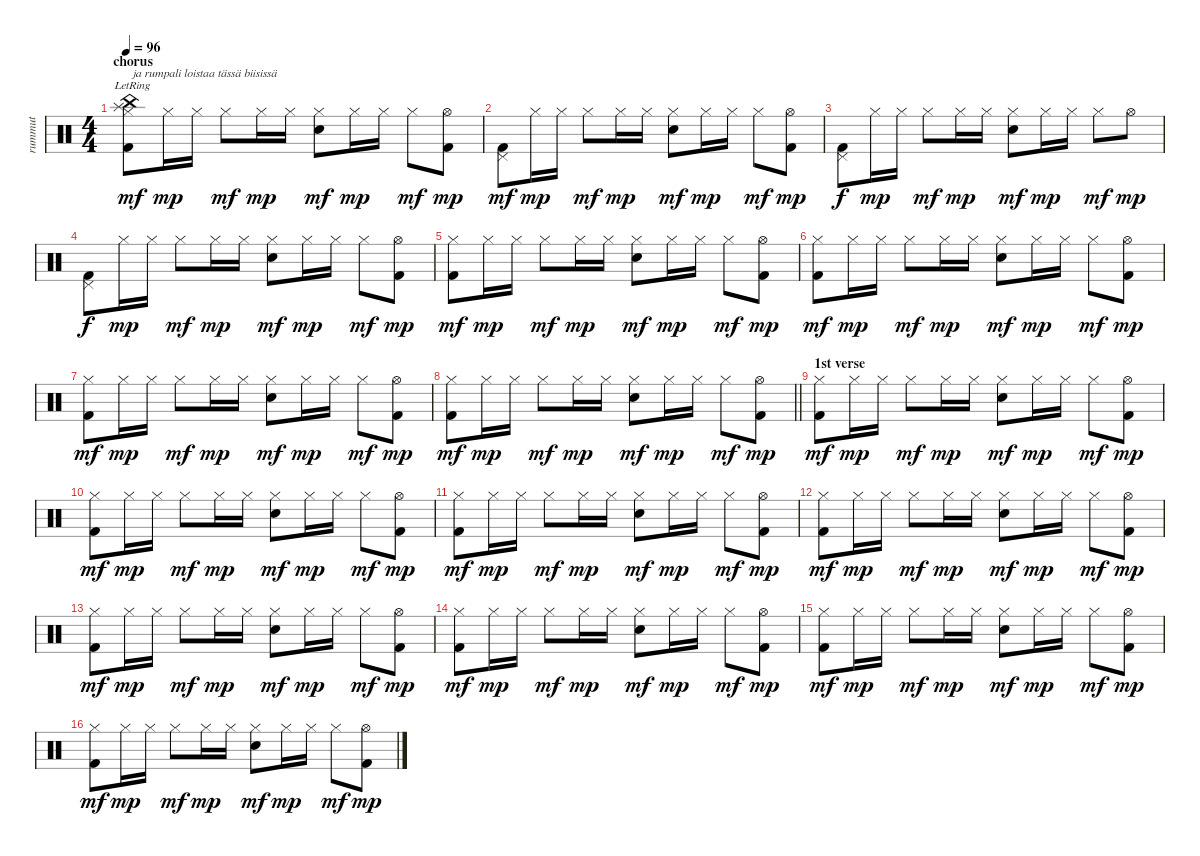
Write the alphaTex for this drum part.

\track ("rummut" "rummut") {instrument percussion}
\staff {score}
\articulation defaults
\ts (4 4)
\section ("" "chorus")
\tempo 96
\clef neutral
\ks c
("Kick (hit) 2" "Splash (hit)" "China (hit)"{lr} "Hi-Hat (closed)").8{txt "ja rumpali loistaa tässä biisissä" dy mf} "Hi-Hat (closed)".16{dy mp} "Hi-Hat (closed)".16 "Hi-Hat (closed)".8{dy mf} "Hi-Hat (closed)".16{dy mp} "Hi-Hat (closed)".16 ("Hi-Hat (closed)" "Snare (hit) 2").8{dy mf} "Hi-Hat (closed)".16{dy mp} "Hi-Hat (closed)".16 "Hi-Hat (closed)".8{dy mf} ("Kick (hit) 2" "Hi-Hat (open)").8{dy mp} |
("Kick (hit) 2" "Pedal Hi-Hat (hit)").8{dy mf} "Hi-Hat (closed)".16{dy mp} "Hi-Hat (closed)".16 "Hi-Hat (closed)".8{dy mf} "Hi-Hat (closed)".16{dy mp} "Hi-Hat (closed)".16 ("Hi-Hat (closed)" "Snare (hit) 2").8{dy mf} "Hi-Hat (closed)".16{dy mp} "Hi-Hat (closed)".16 "Hi-Hat (closed)".8{dy mf} ("Kick (hit) 2" "Hi-Hat (open)").8{dy mp} |
("Kick (hit) 2" "Pedal Hi-Hat (hit)").8{dy f} "Hi-Hat (closed)".16{dy mp} "Hi-Hat (closed)".16 "Hi-Hat (closed)".8{dy mf} "Hi-Hat (closed)".16{dy mp} "Hi-Hat (closed)".16 ("Hi-Hat (closed)" "Snare (hit) 2").8{dy mf} "Hi-Hat (closed)".16{dy mp} "Hi-Hat (closed)".16 "Hi-Hat (closed)".8{dy mf} "Hi-Hat (open)".8{dy mp} |
("Kick (hit) 2" "Pedal Hi-Hat (hit)").8{dy f} "Hi-Hat (closed)".16{dy mp} "Hi-Hat (closed)".16 "Hi-Hat (closed)".8{dy mf} "Hi-Hat (closed)".16{dy mp} "Hi-Hat (closed)".16 ("Hi-Hat (closed)" "Snare (hit) 2").8{dy mf} "Hi-Hat (closed)".16{dy mp} "Hi-Hat (closed)".16 "Hi-Hat (closed)".8{dy mf} ("Kick (hit) 2" "Hi-Hat (open)").8{dy mp} |
("Kick (hit) 2" "Hi-Hat (closed)").8{dy mf} "Hi-Hat (closed)".16{dy mp} "Hi-Hat (closed)".16 "Hi-Hat (closed)".8{dy mf} "Hi-Hat (closed)".16{dy mp} "Hi-Hat (closed)".16 ("Hi-Hat (closed)" "Snare (hit) 2").8{dy mf} "Hi-Hat (closed)".16{dy mp} "Hi-Hat (closed)".16 "Hi-Hat (closed)".8{dy mf} ("Kick (hit) 2" "Hi-Hat (open)").8{dy mp} |
("Kick (hit) 2" "Hi-Hat (closed)").8{dy mf} "Hi-Hat (closed)".16{dy mp} "Hi-Hat (closed)".16 "Hi-Hat (closed)".8{dy mf} "Hi-Hat (closed)".16{dy mp} "Hi-Hat (closed)".16 ("Hi-Hat (closed)" "Snare (hit) 2").8{dy mf} "Hi-Hat (closed)".16{dy mp} "Hi-Hat (closed)".16 "Hi-Hat (closed)".8{dy mf} ("Kick (hit) 2" "Hi-Hat (open)").8{dy mp} |
("Kick (hit) 2" "Hi-Hat (closed)").8{dy mf} "Hi-Hat (closed)".16{dy mp} "Hi-Hat (closed)".16 "Hi-Hat (closed)".8{dy mf} "Hi-Hat (closed)".16{dy mp} "Hi-Hat (closed)".16 ("Hi-Hat (closed)" "Snare (hit) 2").8{dy mf} "Hi-Hat (closed)".16{dy mp} "Hi-Hat (closed)".16 "Hi-Hat (closed)".8{dy mf} ("Kick (hit) 2" "Hi-Hat (open)").8{dy mp} |
\barLineRight lightlight
("Kick (hit) 2" "Hi-Hat (closed)").8{dy mf} "Hi-Hat (closed)".16{dy mp} "Hi-Hat (closed)".16 "Hi-Hat (closed)".8{dy mf} "Hi-Hat (closed)".16{dy mp} "Hi-Hat (closed)".16 ("Hi-Hat (closed)" "Snare (hit) 2").8{dy mf} "Hi-Hat (closed)".16{dy mp} "Hi-Hat (closed)".16 "Hi-Hat (closed)".8{dy mf} ("Kick (hit) 2" "Hi-Hat (open)").8{dy mp} |
\section ("" "1st verse")
("Kick (hit) 2" "Hi-Hat (closed)").8{dy mf} "Hi-Hat (closed)".16{dy mp} "Hi-Hat (closed)".16 "Hi-Hat (closed)".8{dy mf} "Hi-Hat (closed)".16{dy mp} "Hi-Hat (closed)".16 ("Hi-Hat (closed)" "Snare (hit) 2").8{dy mf} "Hi-Hat (closed)".16{dy mp} "Hi-Hat (closed)".16 "Hi-Hat (closed)".8{dy mf} ("Kick (hit) 2" "Hi-Hat (open)").8{dy mp} |
("Kick (hit) 2" "Hi-Hat (closed)").8{dy mf} "Hi-Hat (closed)".16{dy mp} "Hi-Hat (closed)".16 "Hi-Hat (closed)".8{dy mf} "Hi-Hat (closed)".16{dy mp} "Hi-Hat (closed)".16 ("Hi-Hat (closed)" "Snare (hit) 2").8{dy mf} "Hi-Hat (closed)".16{dy mp} "Hi-Hat (closed)".16 "Hi-Hat (closed)".8{dy mf} ("Kick (hit) 2" "Hi-Hat (open)").8{dy mp} |
("Kick (hit) 2" "Hi-Hat (closed)").8{dy mf} "Hi-Hat (closed)".16{dy mp} "Hi-Hat (closed)".16 "Hi-Hat (closed)".8{dy mf} "Hi-Hat (closed)".16{dy mp} "Hi-Hat (closed)".16 ("Hi-Hat (closed)" "Snare (hit) 2").8{dy mf} "Hi-Hat (closed)".16{dy mp} "Hi-Hat (closed)".16 "Hi-Hat (closed)".8{dy mf} ("Kick (hit) 2" "Hi-Hat (open)").8{dy mp} |
("Kick (hit) 2" "Hi-Hat (closed)").8{dy mf} "Hi-Hat (closed)".16{dy mp} "Hi-Hat (closed)".16 "Hi-Hat (closed)".8{dy mf} "Hi-Hat (closed)".16{dy mp} "Hi-Hat (closed)".16 ("Hi-Hat (closed)" "Snare (hit) 2").8{dy mf} "Hi-Hat (closed)".16{dy mp} "Hi-Hat (closed)".16 "Hi-Hat (closed)".8{dy mf} ("Kick (hit) 2" "Hi-Hat (open)").8{dy mp} |
("Kick (hit) 2" "Hi-Hat (closed)").8{dy mf} "Hi-Hat (closed)".16{dy mp} "Hi-Hat (closed)".16 "Hi-Hat (closed)".8{dy mf} "Hi-Hat (closed)".16{dy mp} "Hi-Hat (closed)".16 ("Hi-Hat (closed)" "Snare (hit) 2").8{dy mf} "Hi-Hat (closed)".16{dy mp} "Hi-Hat (closed)".16 "Hi-Hat (closed)".8{dy mf} ("Kick (hit) 2" "Hi-Hat (open)").8{dy mp} |
("Kick (hit) 2" "Hi-Hat (closed)").8{dy mf} "Hi-Hat (closed)".16{dy mp} "Hi-Hat (closed)".16 "Hi-Hat (closed)".8{dy mf} "Hi-Hat (closed)".16{dy mp} "Hi-Hat (closed)".16 ("Hi-Hat (closed)" "Snare (hit) 2").8{dy mf} "Hi-Hat (closed)".16{dy mp} "Hi-Hat (closed)".16 "Hi-Hat (closed)".8{dy mf} ("Kick (hit) 2" "Hi-Hat (open)").8{dy mp} |
("Kick (hit) 2" "Hi-Hat (closed)").8{dy mf} "Hi-Hat (closed)".16{dy mp} "Hi-Hat (closed)".16 "Hi-Hat (closed)".8{dy mf} "Hi-Hat (closed)".16{dy mp} "Hi-Hat (closed)".16 ("Hi-Hat (closed)" "Snare (hit) 2").8{dy mf} "Hi-Hat (closed)".16{dy mp} "Hi-Hat (closed)".16 "Hi-Hat (closed)".8{dy mf} ("Kick (hit) 2" "Hi-Hat (open)").8{dy mp} |
("Kick (hit) 2" "Hi-Hat (closed)").8{dy mf} "Hi-Hat (closed)".16{dy mp} "Hi-Hat (closed)".16 "Hi-Hat (closed)".8{dy mf} "Hi-Hat (closed)".16{dy mp} "Hi-Hat (closed)".16 ("Hi-Hat (closed)" "Snare (hit) 2").8{dy mf} "Hi-Hat (closed)".16{dy mp} "Hi-Hat (closed)".16 "Hi-Hat (closed)".8{dy mf} ("Kick (hit) 2" "Hi-Hat (open)").8{dy mp}
